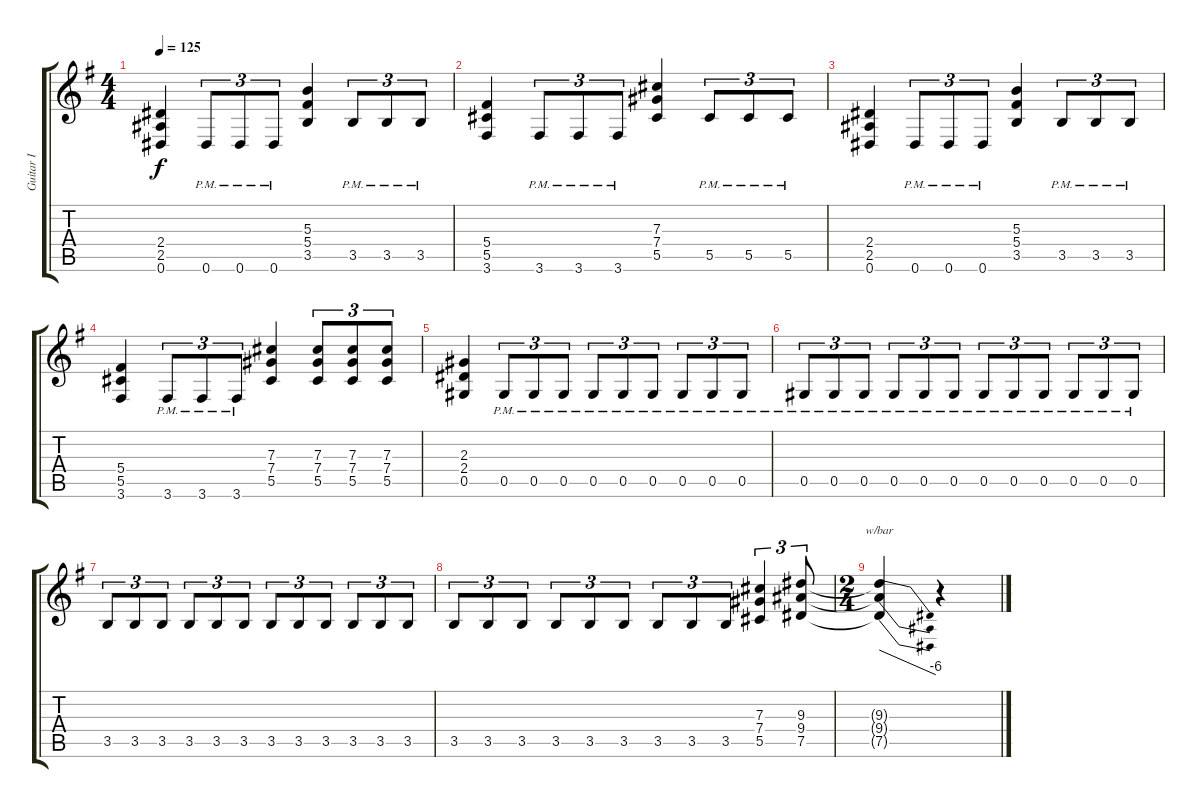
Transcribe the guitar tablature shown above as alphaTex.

\track ("Guitar I" "Guitar I") {instrument distortionguitar}
\staff {score tabs}
\tuning (Eb4 Bb3 Gb3 Db3 Ab2 Eb2) {hide}
\ts (4 4)
\tempo 125
\clef g2
\ks eminor
(2.4 2.5 0.6).4{dy f} 0.6{pm}.8{tu (3 2)} 0.6{pm}.8{tu (3 2)} 0.6{pm}.8{tu (3 2)} (5.3 5.4 3.5).4 3.5{pm}.8{tu (3 2)} 3.5{pm}.8{tu (3 2)} 3.5{pm}.8{tu (3 2)} |
(5.4 5.5 3.6).4 3.6{pm}.8{tu (3 2)} 3.6{pm}.8{tu (3 2)} 3.6{pm}.8{tu (3 2)} (7.3 7.4 5.5).4 5.5{pm}.8{tu (3 2)} 5.5{pm}.8{tu (3 2)} 5.5{pm}.8{tu (3 2)} |
(2.4 2.5 0.6).4 0.6{pm}.8{tu (3 2)} 0.6{pm}.8{tu (3 2)} 0.6{pm}.8{tu (3 2)} (5.3 5.4 3.5).4 3.5{pm}.8{tu (3 2)} 3.5{pm}.8{tu (3 2)} 3.5{pm}.8{tu (3 2)} |
(5.4 5.5 3.6).4 3.6{pm}.8{tu (3 2)} 3.6{pm}.8{tu (3 2)} 3.6{pm}.8{tu (3 2)} (7.3 7.4 5.5).4 (7.3 7.4 5.5).8{tu (3 2)} (7.3 7.4 5.5).8{tu (3 2)} (7.3 7.4 5.5).8{tu (3 2)} |
(2.3 2.4 0.5).4 0.5{pm}.8{tu (3 2)} 0.5{pm}.8{tu (3 2)} 0.5{pm}.8{tu (3 2)} 0.5{pm}.8{tu (3 2)} 0.5{pm}.8{tu (3 2)} 0.5{pm}.8{tu (3 2)} 0.5{pm}.8{tu (3 2)} 0.5{pm}.8{tu (3 2)} 0.5{pm}.8{tu (3 2)} |
0.5{pm}.8{tu (3 2)} 0.5{pm}.8{tu (3 2)} 0.5{pm}.8{tu (3 2)} 0.5{pm}.8{tu (3 2)} 0.5{pm}.8{tu (3 2)} 0.5{pm}.8{tu (3 2)} 0.5{pm}.8{tu (3 2)} 0.5{pm}.8{tu (3 2)} 0.5{pm}.8{tu (3 2)} 0.5{pm}.8{tu (3 2)} 0.5{pm}.8{tu (3 2)} 0.5{pm}.8{tu (3 2)} |
3.5.8{tu (3 2)} 3.5.8{tu (3 2)} 3.5.8{tu (3 2)} 3.5.8{tu (3 2)} 3.5.8{tu (3 2)} 3.5.8{tu (3 2)} 3.5.8{tu (3 2)} 3.5.8{tu (3 2)} 3.5.8{tu (3 2)} 3.5.8{tu (3 2)} 3.5.8{tu (3 2)} 3.5.8{tu (3 2)} |
3.5.8{tu (3 2)} 3.5.8{tu (3 2)} 3.5.8{tu (3 2)} 3.5.8{tu (3 2)} 3.5.8{tu (3 2)} 3.5.8{tu (3 2)} 3.5.8{tu (3 2)} 3.5.8{tu (3 2)} 3.5.8{tu (3 2)} (7.3 7.4 5.5).4{tu (3 2)} (9.3 9.4 7.5).8{tu (3 2)} |
\ts (2 4)
(9.3{t} 9.4{t} 7.5{t}).4{tbe (dive default 0 0 60 -24)} r.4
